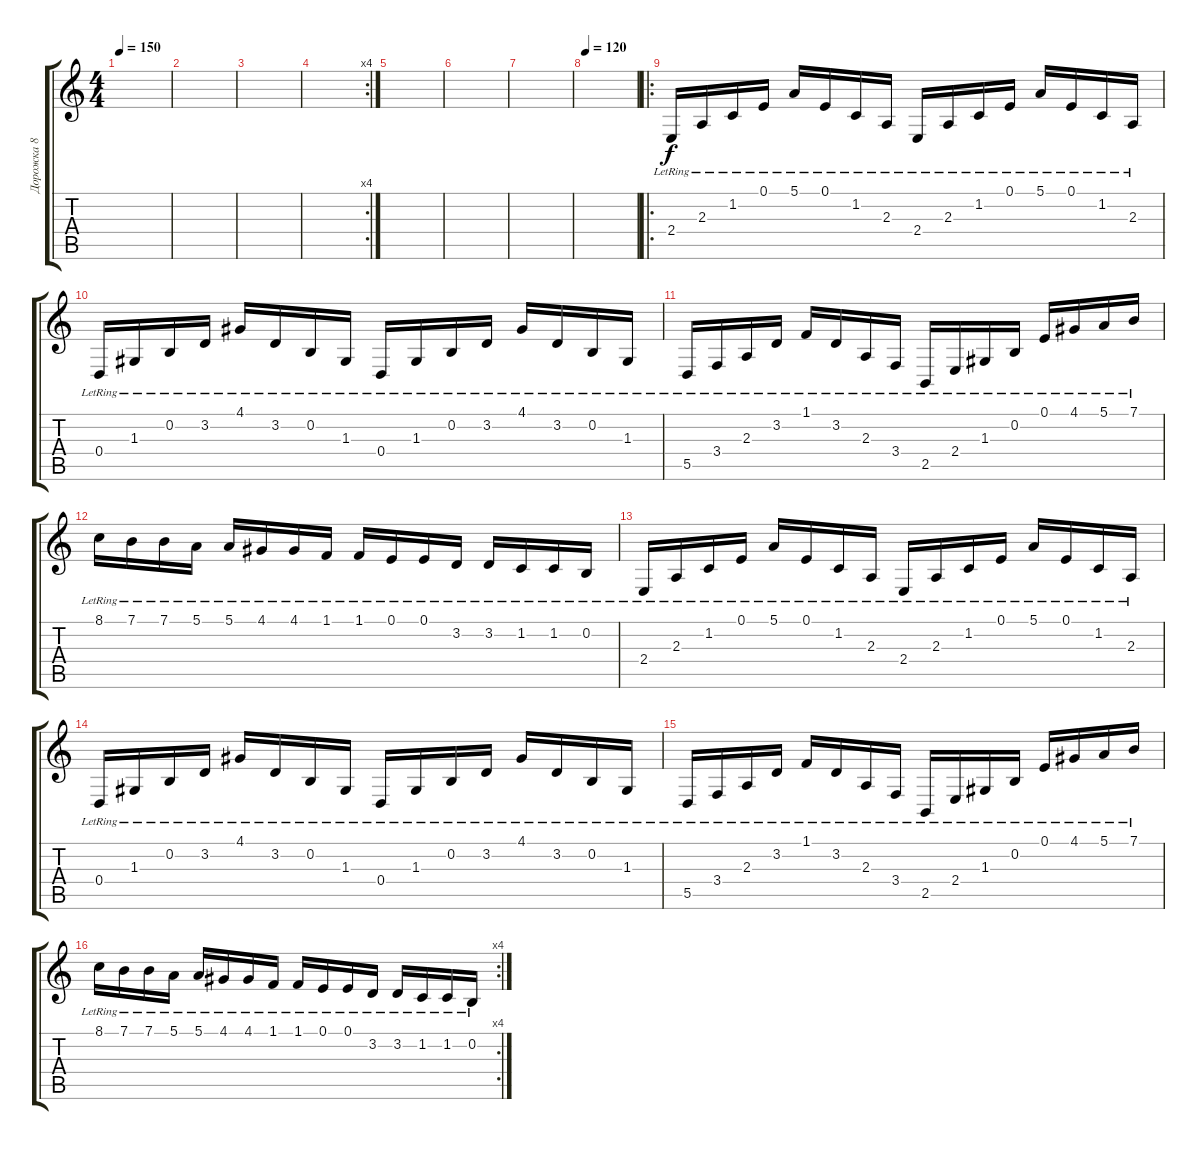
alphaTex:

\track ("Дорожка 8" "Дорожка 8") {instrument orchestralharp}
\staff {score tabs}
\tuning (E4 B3 G3 D3 A2 E2) {hide}
\ts (4 4)
\tempo 150
\clef g2
\ks c
|
|
|
\rc 4
|
|
|
|
\tempo 120
|
\ro
\ks aminor
2.4{lr}.16 2.3{lr}.16 1.2{lr}.16 0.1{lr}.16 5.1{lr}.16 0.1{lr}.16 1.2{lr}.16 2.3{lr}.16 2.4{lr}.16 2.3{lr}.16 1.2{lr}.16 0.1{lr}.16 5.1{lr}.16 0.1{lr}.16 1.2{lr}.16 2.3{lr}.16 |
0.4{lr}.16 1.3{lr}.16 0.2{lr}.16 3.2{lr}.16 4.1{lr}.16 3.2{lr}.16 0.2{lr}.16 1.3{lr}.16 0.4{lr}.16 1.3{lr}.16 0.2{lr}.16 3.2{lr}.16 4.1{lr}.16 3.2{lr}.16 0.2{lr}.16 1.3{lr}.16 |
5.5{lr}.16 3.4{lr}.16 2.3{lr}.16 3.2{lr}.16 1.1{lr}.16 3.2{lr}.16 2.3{lr}.16 3.4{lr}.16 2.5{lr}.16 2.4{lr}.16 1.3{lr}.16 0.2{lr}.16 0.1{lr}.16 4.1{lr}.16 5.1{lr}.16 7.1{lr}.16 |
8.1{lr}.16 7.1{lr}.16 7.1{lr}.16 5.1{lr}.16 5.1{lr}.16 4.1{lr}.16 4.1{lr}.16 1.1{lr}.16 1.1{lr}.16 0.1{lr}.16 0.1{lr}.16 3.2{lr}.16 3.2{lr}.16 1.2{lr}.16 1.2{lr}.16 0.2{lr}.16 |
2.4{lr}.16 2.3{lr}.16 1.2{lr}.16 0.1{lr}.16 5.1{lr}.16 0.1{lr}.16 1.2{lr}.16 2.3{lr}.16 2.4{lr}.16 2.3{lr}.16 1.2{lr}.16 0.1{lr}.16 5.1{lr}.16 0.1{lr}.16 1.2{lr}.16 2.3{lr}.16 |
0.4{lr}.16 1.3{lr}.16 0.2{lr}.16 3.2{lr}.16 4.1{lr}.16 3.2{lr}.16 0.2{lr}.16 1.3{lr}.16 0.4{lr}.16 1.3{lr}.16 0.2{lr}.16 3.2{lr}.16 4.1{lr}.16 3.2{lr}.16 0.2{lr}.16 1.3{lr}.16 |
5.5{lr}.16 3.4{lr}.16 2.3{lr}.16 3.2{lr}.16 1.1{lr}.16 3.2{lr}.16 2.3{lr}.16 3.4{lr}.16 2.5{lr}.16 2.4{lr}.16 1.3{lr}.16 0.2{lr}.16 0.1{lr}.16 4.1{lr}.16 5.1{lr}.16 7.1{lr}.16 |
\rc 4
8.1{lr}.16 7.1{lr}.16 7.1{lr}.16 5.1{lr}.16 5.1{lr}.16 4.1{lr}.16 4.1{lr}.16 1.1{lr}.16 1.1{lr}.16 0.1{lr}.16 0.1{lr}.16 3.2{lr}.16 3.2{lr}.16 1.2{lr}.16 1.2{lr}.16 0.2{lr}.16
